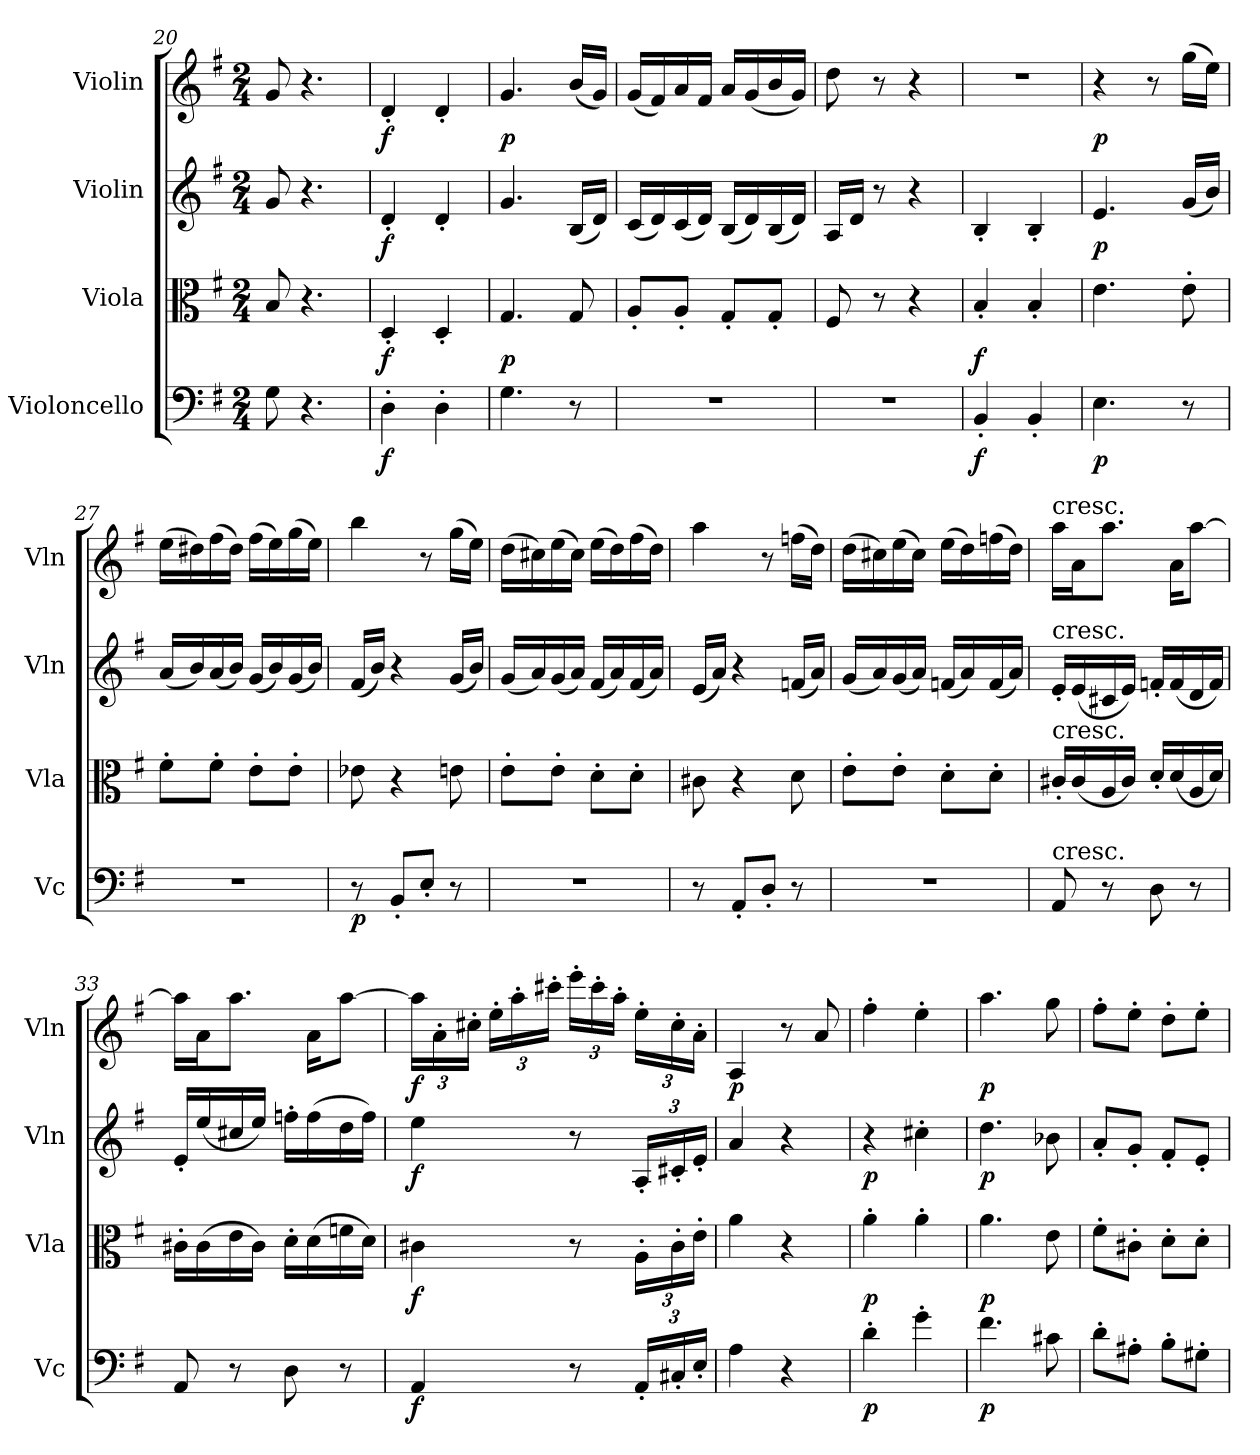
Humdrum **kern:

**kern	**dynam	**kern	**dynam	**kern	**dynam	**kern	**dynam
*part4	*part4	*part3	*part3	*part2	*part2	*part1	*part1
*staff4	*staff4	*staff3	*staff3	*staff2	*staff2	*staff1	*staff1
*I"Violoncello	*	*I"Viola	*	*I"Violin	*	*I"Violin	*
*I'Vc	*	*I'Vla	*	*I'Vln	*	*I'Vln	*
*clefF4	*	*clefC3	*	*clefG2	*	*clefG2	*
*k[f#]	*	*k[f#]	*	*k[f#]	*	*k[f#]	*
*G:	*	*G:	*	*G:	*	*G:	*
*M2/4	*	*M2/4	*	*M2/4	*	*M2/4	*
=20	=20	=20	=20	=20	=20	=20	=20
8G\	.	8B/	.	8g/	.	8g/	.
4.r	.	4.r	.	4.r	.	4.r	.
=21	=21	=21	=21	=21	=21	=21	=21
4D'\	f	4D'/	f	4d'/	f	4d'/	f
4D'\	.	4D'/	.	4d'/	.	4d'/	.
=22	=22	=22	=22	=22	=22	=22	=22
4.G\	.	4.G/	p	4.g/	.	4.g/	p
8r	.	8G/	.	(16B/LL	.	(16b/LL	.
.	.	.	.	16d/JJ)	.	16g/JJ)	.
=23	=23	=23	=23	=23	=23	=23	=23
2r	.	8A'/L	.	(16c/LL	.	(16g/LL	.
.	.	.	.	16d/)	.	16f#/)	.
.	.	8A'/J	.	(16c/	.	16a/	.
.	.	.	.	16d/JJ)	.	16f#/JJ	.
.	.	8G'/L	.	(16B/LL	.	16a/LL	.
.	.	.	.	16d/)	.	(16g/	.
.	.	8G'/J	.	(16B/	.	16b/	.
.	.	.	.	16d/JJ)	.	16g/JJ)	.
=24	=24	=24	=24	=24	=24	=24	=24
2r	.	8F#/	.	16A/LL	.	8dd\	.
.	.	.	.	16d/JJ	.	.	.
.	.	8r	.	8r	.	8r	.
.	.	4r	.	4r	.	4r	.
=25	=25	=25	=25	=25	=25	=25	=25
4BB'/	f	4B'/	f	4B'/	.	2r	.
4BB'/	.	4B'/	.	4B'/	.	.	.
=26	=26	=26	=26	=26	=26	=26	=26
4.E\	p	4.e\	.	4.e/	p	4r	p
.	.	.	.	.	.	8r	.
8r	.	8e'\	.	(16g/LL	.	(16gg\LL	.
.	.	.	.	16b/JJ)	.	16ee\JJ)	.
=27	=27	=27	=27	=27	=27	=27	=27
2r	.	8f#'\L	.	(16a/LL	.	(16ee\LL	.
.	.	.	.	16b/)	.	16dd#X\)	.
.	.	8f#'\J	.	(16a/	.	(16ff#\	.
.	.	.	.	16b/JJ)	.	16dd#\JJ)	.
.	.	8e'\L	.	(16g/LL	.	(16ff#\LL	.
.	.	.	.	16b/)	.	16ee\)	.
.	.	8e'\J	.	(16g/	.	(16gg\	.
.	.	.	.	16b/JJ)	.	16ee\JJ)	.
=28	=28	=28	=28	=28	=28	=28	=28
8r	p	8e-X\	.	(16f#/LL	.	4bb\	.
.	.	.	.	16b/JJ)	.	.	.
8BB'/L	.	4r	.	4r	.	.	.
8E'/J	.	.	.	.	.	8r	.
8r	.	8en\	.	(16g/LL	.	(16gg\LL	.
.	.	.	.	16b/JJ)	.	16ee\JJ)	.
=29	=29	=29	=29	=29	=29	=29	=29
2r	.	8e'\L	.	(16g/LL	.	(16dd\LL	.
.	.	.	.	16a/)	.	16cc#X\)	.
.	.	8e'\J	.	(16g/	.	(16ee\	.
.	.	.	.	16a/JJ)	.	16cc#\JJ)	.
.	.	8d'\L	.	(16f#/LL	.	(16ee\LL	.
.	.	.	.	16a/)	.	16dd\)	.
.	.	8d'\J	.	(16f#/	.	(16ff#\	.
.	.	.	.	16a/JJ)	.	16dd\JJ)	.
=30	=30	=30	=30	=30	=30	=30	=30
8r	.	8c#X\	.	(16e/LL	.	4aa\	.
.	.	.	.	16a/JJ)	.	.	.
8AA'/L	.	4r	.	4r	.	.	.
8D'/J	.	.	.	.	.	8r	.
8r	.	8d\	.	(16fn/LL	.	(16ffn\LL	.
.	.	.	.	16a/JJ)	.	16dd\JJ)	.
=31	=31	=31	=31	=31	=31	=31	=31
2r	.	8e'\L	.	(16g/LL	.	(16dd\LL	.
.	.	.	.	16a/)	.	16cc#X\)	.
.	.	8e'\J	.	(16g/	.	(16ee\	.
.	.	.	.	16a/JJ)	.	16cc#\JJ)	.
.	.	8d'\L	.	(16fn/LL	.	(16ee\LL	.
.	.	.	.	16a/)	.	16dd\)	.
.	.	8d'\J	.	(16f/	.	(16ffn\	.
.	.	.	.	16a/JJ)	.	16dd\JJ)	.
=32	=32	=32	=32	=32	=32	=32	=32
!	!	!	!	!	!	!LO:TX:t=cresc.	!
!	!	!	!	!LO:TX:t=cresc.	!	!	!
!	!	!LO:TX:t=cresc.	!	!	!	!	!
!LO:TX:t=cresc.	!	!	!	!	!	!	!
8AA/	.	16c#X'/LL	.	16e'/LL	.	16aa\LL	.
.	.	(16c#/	.	(16e/	.	16a\J	.
8r	.	16A/	.	16c#X/	.	8.aa\J	.
.	.	16c#/JJ)	.	16e/JJ)	.	.	.
8D\	.	16d'/LL	.	16fn'/LL	.	.	.
.	.	(16d/	.	(16f/	.	16a\KL	.
8r	.	16A/	.	16d/	.	[8aa\J	.
.	.	16d/JJ)	.	16f/JJ)	.	.	.
=33	=33	=33	=33	=33	=33	=33	=33
8AA/	.	16c#X'\LL	.	16e'/LL	.	16aa\LL]	.
.	.	(16c#\	.	(16ee/	.	16a\J	.
8r	.	16e\	.	16cc#X/	.	8.aa\J	.
.	.	16c#\JJ)	.	16ee/JJ)	.	.	.
8D\	.	16d'\LL	.	16ffn'\LL	.	.	.
.	.	(16d\	.	(16ff\	.	16a\KL	.
8r	.	16fn\	.	16dd\	.	[8aa\J	.
.	.	16d\JJ)	.	16ff\JJ)	.	.	.
=34	=34	=34	=34	=34	=34	=34	=34
4AA/	f	4c#X\	f	4ee\	f	24aa\LL]	f
.	.	.	.	.	.	24a'\	.
.	.	.	.	.	.	24cc#X'\JJ	.
.	.	.	.	.	.	24ee'\LL	.
.	.	.	.	.	.	24aa'\	.
.	.	.	.	.	.	24ccc#X'\JJ	.
8r	.	8r	.	8r	.	24eee'\LL	.
.	.	.	.	.	.	24ccc#'\	.
.	.	.	.	.	.	24aa'\JJ	.
24AA'/LL	.	24A'\LL	.	24A'/LL	.	24ee'\LL	.
24C#X'/	.	24c#'\	.	24c#X'/	.	24cc#'\	.
24E'/JJ	.	24e'\JJ	.	24e'/JJ	.	24a'\JJ	.
=35	=35	=35	=35	=35	=35	=35	=35
4A\	.	4a\	.	4a/	.	4A/	p
4r	.	4r	.	4r	.	8r	.
.	.	.	.	.	.	8a/	.
=36	=36	=36	=36	=36	=36	=36	=36
4d'\	p	4a'\	p	4r	p	4ff#'\	.
4g'\	.	4a'\	.	4cc#X'\	.	4ee'\	.
=37	=37	=37	=37	=37	=37	=37	=37
4.f#\	p	4.a\	p	4.dd\	p	4.aa\	p
8c#X\	.	8e\	.	8b-X\	.	8gg\	.
=38	=38	=38	=38	=38	=38	=38	=38
8d'\L	.	8f#'\L	.	8a'/L	.	8ff#'\L	.
8A#X'\J	.	8c#X'\J	.	8g'/J	.	8ee'\J	.
8B'\L	.	8d'\L	.	8f#'/L	.	8dd'\L	.
8G#X'\J	.	8d'\J	.	8e'/J	.	8ee'\J	.
=	=	=	=	=	=	=	=
*-	*-	*-	*-	*-	*-	*-	*-
